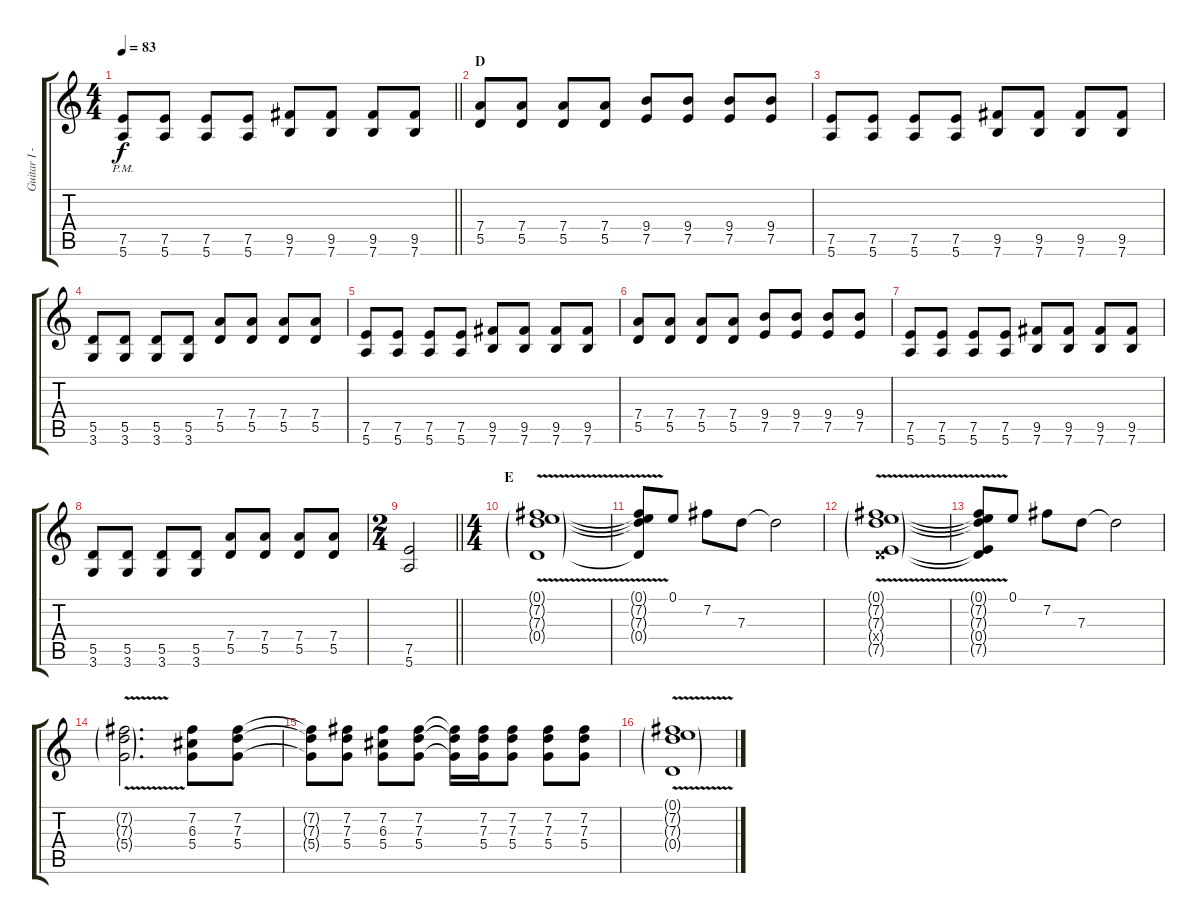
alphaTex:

\track ("Guitar I - Gotoh" "Guitar I -") {instrument distortionguitar}
\staff {score tabs}
\tuning (E4 B3 G3 D3 A2 E2) {hide}
\ts (4 4)
\tempo 83
\clef g2
\barLineRight lightlight
\ks c
(7.5{pm} 5.6{pm}).8{dy f} (7.5 5.6).8 (7.5 5.6).8 (7.5 5.6).8 (9.5 7.6).8 (9.5 7.6).8 (9.5 7.6).8 (9.5 7.6).8 |
\section ("" "D")
(7.4 5.5).8 (7.4 5.5).8 (7.4 5.5).8 (7.4 5.5).8 (9.4 7.5).8 (9.4 7.5).8 (9.4 7.5).8 (9.4 7.5).8 |
(7.5 5.6).8 (7.5 5.6).8 (7.5 5.6).8 (7.5 5.6).8 (9.5 7.6).8 (9.5 7.6).8 (9.5 7.6).8 (9.5 7.6).8 |
(5.5 3.6).8 (5.5 3.6).8 (5.5 3.6).8 (5.5 3.6).8 (7.4 5.5).8 (7.4 5.5).8 (7.4 5.5).8 (7.4 5.5).8 |
(7.5 5.6).8 (7.5 5.6).8 (7.5 5.6).8 (7.5 5.6).8 (9.5 7.6).8 (9.5 7.6).8 (9.5 7.6).8 (9.5 7.6).8 |
(7.4 5.5).8 (7.4 5.5).8 (7.4 5.5).8 (7.4 5.5).8 (9.4 7.5).8 (9.4 7.5).8 (9.4 7.5).8 (9.4 7.5).8 |
(7.5 5.6).8 (7.5 5.6).8 (7.5 5.6).8 (7.5 5.6).8 (9.5 7.6).8 (9.5 7.6).8 (9.5 7.6).8 (9.5 7.6).8 |
(5.5 3.6).8 (5.5 3.6).8 (5.5 3.6).8 (5.5 3.6).8 (7.4 5.5).8 (7.4 5.5).8 (7.4 5.5).8 (7.4 5.5).8 |
\ts (2 4)
\barLineRight lightlight
(7.5 5.6).2 |
\ts (4 4)
\section ("" "E")
(0.1{v g} 7.2{v g} 7.3{v g} 0.4{v g}).1 |
(0.1{t} 7.2{t} 7.3{t} 0.4{t}).8 0.1.8 7.2.8 7.3.8 7.3{t}.2 |
(0.1{v g} 7.2{v g} 7.3{v g} 0.4{g x} 7.5{v g}).1 |
(0.1{t} 7.2{t} 7.3{t} 0.4{t} 7.5{t}).8 0.1.8 7.2.8 7.3.8 7.3{t}.2 |
(7.2{v g} 7.3{v g} 5.4{v g}).2{d} (7.2 6.3 5.4).8 (7.2 7.3 5.4).8 |
(7.2{t} 7.3{t} 5.4{t}).8 (7.2 7.3 5.4).8 (7.2 6.3 5.4).8 (7.2 7.3 5.4).8 (7.2{t} 7.3{t} 5.4{t}).16 (7.2 7.3 5.4).16 (7.2 7.3 5.4).8 (7.2 7.3 5.4).8 (7.2 7.3 5.4).8 |
(0.1{v g} 7.2{v g} 7.3{v g} 0.4{v g}).1
